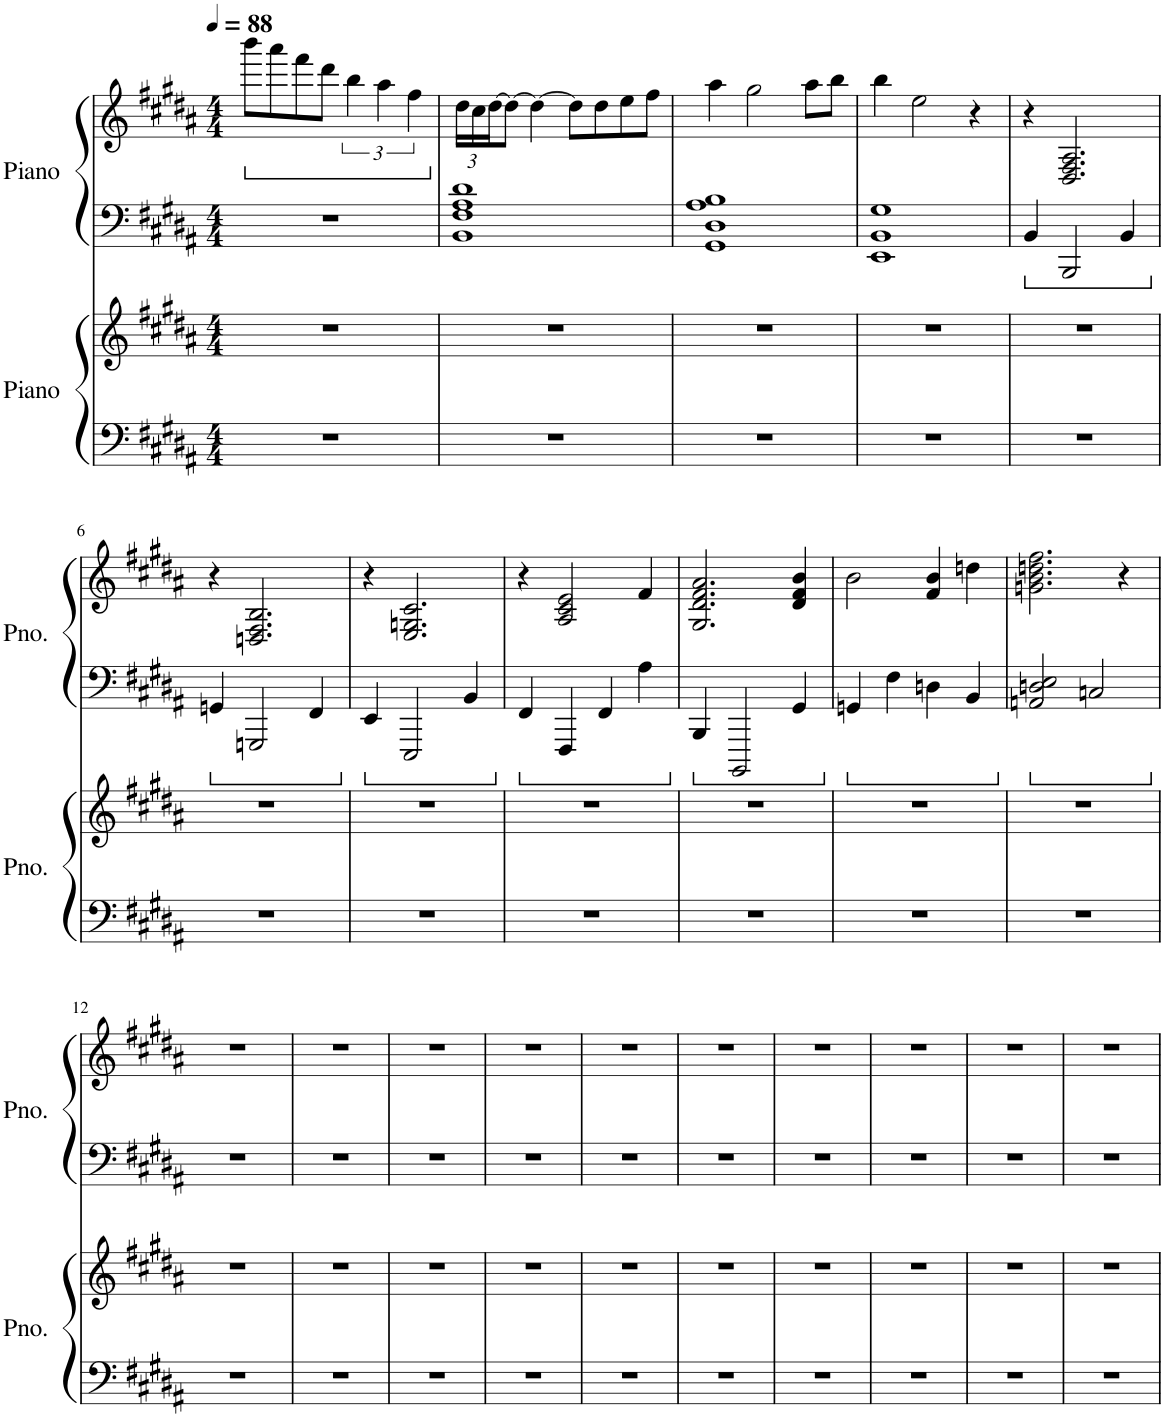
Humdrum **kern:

**kern	**kern	**kern	**kern
*part2	*part2	*part1	*part1
*staff4	*staff3	*staff2	*staff1
*I"Piano	*	*I"Piano	*
*I'Pno.	*	*I'Pno.	*
*clefF4	*clefG2	*clefF4	*clefG2
*k[f#c#g#d#a#]	*k[f#c#g#d#a#]	*k[f#c#g#d#a#]	*k[f#c#g#d#a#]
*M4/4	*M4/4	*M4/4	*M4/4
*MM88	*MM88	*MM88	*MM88
*	*	*	*ped
=1	=1	=1	=1
1r	1r	1r	8bbb\L
.	.	.	8aaa#\
.	.	.	8fff#\
.	.	.	8ddd#\J
.	.	.	6bb\
.	.	.	6aa#\
.	.	.	6ff#\
=2	=2	=2	=2
*	*	*	*Xped
*	*	*	*Xbrackettup
1r	1r	1BB 1F# 1A# 1d#	24dd#\LL
.	.	.	24cc#\
.	.	.	[24dd#\J
.	.	.	8dd#\J_
.	.	.	4dd#\_
.	.	.	8dd#\L]
.	.	.	8dd#\
.	.	.	8ee\
.	.	.	8ff#\J
=3	=3	=3	=3
1r	1r	1GG# 1D# 1A# 1B	4aa#\
.	.	.	2gg#\
.	.	.	8aa#\L
.	.	.	8bb\J
=4	=4	=4	=4
1r	1r	1EE 1BB 1G#	4bb\
.	.	.	2ee\
.	.	.	4r
=5	=5	=5	=5
1r	1r	4BB/	4r
.	.	2BBB/	2.D#/ 2.F#/ 2.A#/
.	.	4BB/	.
!!LO:LB:g=z
=6	=6	=6	=6
1r	1r	4GGn/	4r
.	.	2GGGn/	2.Dn/ 2.F#/ 2.B/
.	.	4FF#/	.
=7	=7	=7	=7
1r	1r	4EE/	4r
.	.	2EEE/	2.E/ 2.Gn/ 2.c#/
.	.	4BB/	.
=8	=8	=8	=8
1r	1r	4FF#/	4r
.	.	4FFF#/	2A#/ 2c#/ 2e/
.	.	4FF#/	.
.	.	4A#\	4f#/
=9	=9	=9	=9
1r	1r	4BBB/	2.G#/ 2.d#/ 2.f#/ 2.a#/
.	.	2BBBB/	.
.	.	4GG#/	4d#/ 4f#/ 4b/
=10	=10	=10	=10
1r	1r	4GGn/	2b\
.	.	4F#\	.
.	.	4Dn\	4f#/ 4b/
.	.	4BB/	4ddn\
=11	=11	=11	=11
1r	1r	2AAn/ 2Dn/ 2E/	2.gn\ 2.b\ 2.ddn\ 2.ff#\
.	.	2Cn/	.
.	.	.	4r
!!LO:LB:g=z
=12	=12	=12	=12
1r	1r	1r	1r
=13	=13	=13	=13
1r	1r	1r	1r
=14	=14	=14	=14
1r	1r	1r	1r
=15	=15	=15	=15
1r	1r	1r	1r
=16	=16	=16	=16
1r	1r	1r	1r
=17	=17	=17	=17
1r	1r	1r	1r
=18	=18	=18	=18
1r	1r	1r	1r
=19	=19	=19	=19
1r	1r	1r	1r
=20	=20	=20	=20
1r	1r	1r	1r
=21	=21	=21	=21
1r	1r	1r	1r
=	=	=	=
*-	*-	*-	*-
